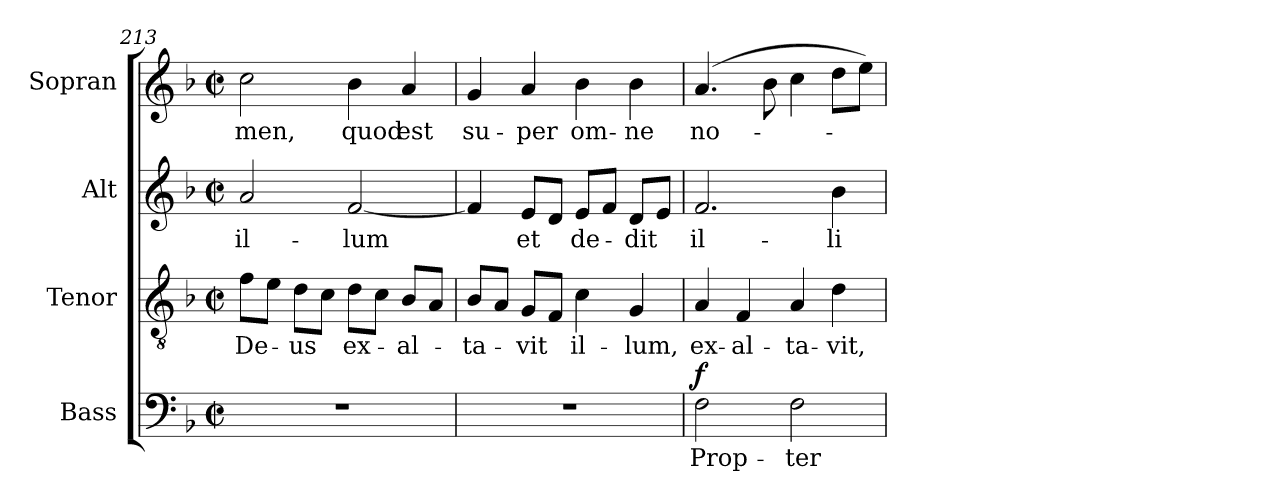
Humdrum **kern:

**kern	**text	**dynam	**kern	**text	**kern	**text	**kern	**text
*part4	*part4	*part4	*part3	*part3	*part2	*part2	*part1	*part1
*staff4	*staff4	*staff4	*staff3	*staff3	*staff2	*staff2	*staff1	*staff1
*I"Bass	*	*	*I"Tenor	*	*I"Alt	*	*I"Sopran	*
*I'B.	*	*	*I'T.	*	*I'A.	*	*I'S.	*
!!LO:LB:g=z
*clefF4	*	*	*clefGv2	*	*clefG2	*	*clefG2	*
*k[b-]	*	*	*k[b-]	*	*k[b-]	*	*k[b-]	*
*F:	*	*	*F:	*	*F:	*	*F:	*
*M2/2	*	*	*M2/2	*	*M2/2	*	*M2/2	*
*met(c|)	*	*	*met(c|)	*	*met(c|)	*	*met(c|)	*
=213	=213	=213	=213	=213	=213	=213	=213	=213
!	!	!	!	!LO:LY:b	!	!LO:LY:b	!	!LO:LY:b
1r	.	.	8f\L	De-	2a/	il-	2cc\	-men,
.	.	.	8e\J	.	.	.	.	.
!	!	!	!	!LO:LY:b	!	!	!	!
.	.	.	8d\L	-us	.	.	.	.
.	.	.	8c\J	.	.	.	.	.
!	!	!	!	!LO:LY:b	!	!LO:LY:b	!	!LO:LY:b
.	.	.	8d\L	ex-	[2f/	-lum	4b-\	quod
.	.	.	8c\J	.	.	.	.	.
!	!	!	!	!LO:LY:b	!	!	!	!LO:LY:b
.	.	.	8B-/L	-al-	.	.	4a/	est
.	.	.	8A/J	.	.	.	.	.
=214	=214	=214	=214	=214	=214	=214	=214	=214
!	!	!	!	!LO:LY:b	!	!	!	!LO:LY:b
1r	.	.	8B-/L	-ta-	4f/]	.	4g/	su-
.	.	.	8A/J	.	.	.	.	.
!	!	!	!	!LO:LY:b	!	!LO:LY:b	!	!LO:LY:b
.	.	.	8G/L	-vit	8e/L	et	4a/	-per
.	.	.	8F/J	.	8d/J	.	.	.
!	!	!	!	!LO:LY:b	!	!LO:LY:b	!	!LO:LY:b
.	.	.	4c\	il-	8e/L	de-	4b-\	om-
.	.	.	.	.	8f/J	.	.	.
!	!	!	!	!LO:LY:b	!	!LO:LY:b	!	!LO:LY:b
.	.	.	4G/	-lum,	8d/L	-dit	4b-\	-ne
.	.	.	.	.	8e/J	.	.	.
=215	=215	=215	=215	=215	=215	=215	=215	=215
!	!LO:LY:b	!LO:DY:a	!	!LO:LY:b	!	!LO:LY:b	!	!LO:LY:b
2F\	Prop-	f	4A/	ex-	2.f/	il-	(4.a/	no-
!	!	!	!	!LO:LY:b	!	!	!	!
.	.	.	4F/	-al-	.	.	.	.
.	.	.	.	.	.	.	8b-\	.
!	!LO:LY:b	!	!	!LO:LY:b	!	!	!	!
2F\	-ter	.	4A/	-ta-	.	.	4cc\	.
!	!	!	!	!LO:LY:b	!	!LO:LY:b	!	!
.	.	.	4d\	-vit,	4b-\	-li	8dd\L	.
.	.	.	.	.	.	.	8ee\J)	.
=	=	=	=	=	=	=	=	=
*-	*-	*-	*-	*-	*-	*-	*-	*-
